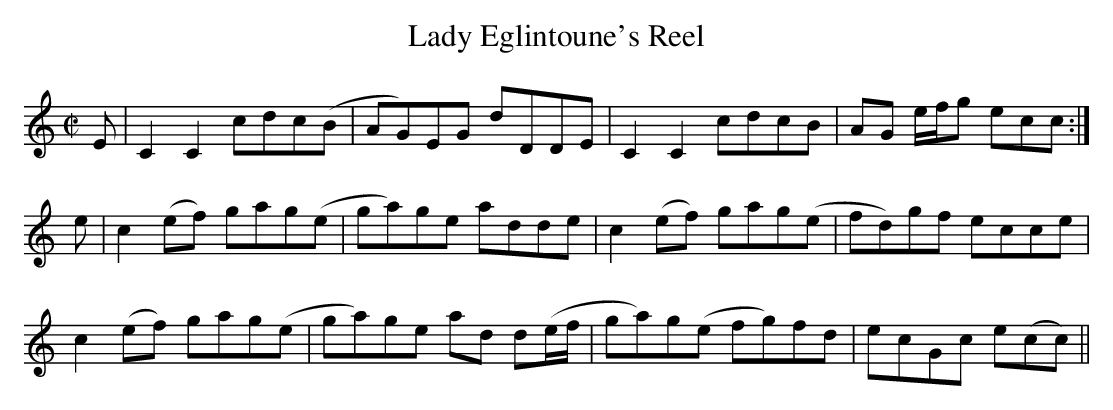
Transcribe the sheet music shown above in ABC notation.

X:1
T:Lady Eglintoune's Reel
M:C|
L:1/8
K:C
E|C2C2 cdc(B|AG)EG dDDE|C2C2 cdcB|AG e/f/g ecc:|
e|c2 (ef) gag(e|ga)ge adde|c2 (ef) gag(e|fd)gf ecce|
c2 (ef) gag(e|ga)ge ad d(e/f/|ga)g(e fg)fd|ecGc e(cc)||
